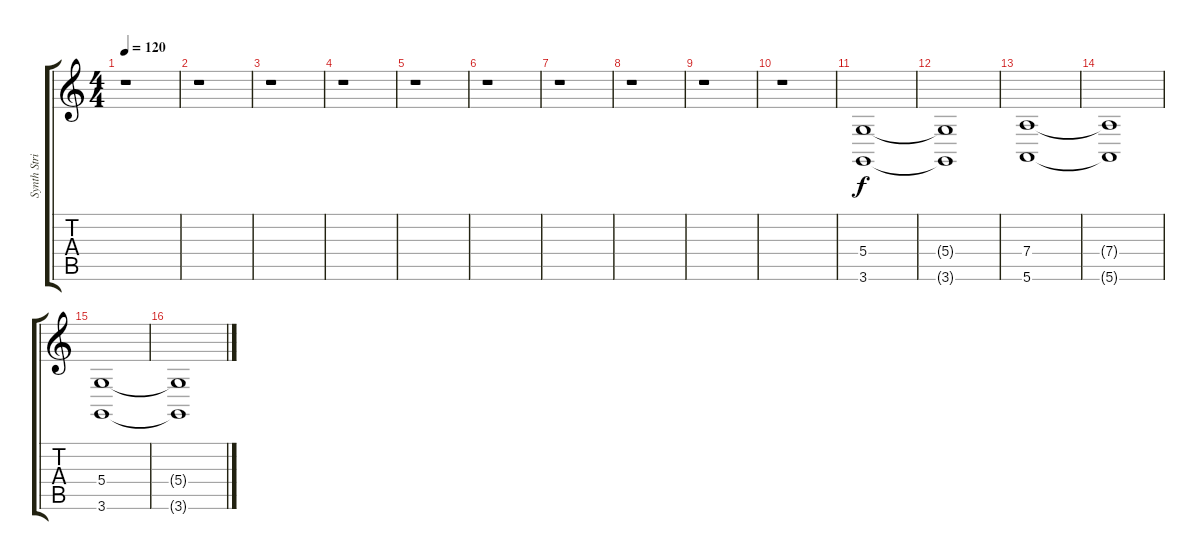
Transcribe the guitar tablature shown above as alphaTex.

\track ("Synth Strings" "Synth Stri") {instrument stringensemble1}
\staff {score tabs}
\tuning (E4 B3 G3 D3 A2 E2) {hide}
\ts (4 4)
\tempo 120
\clef g2
\ks c
r.1{dy f} |
r.1 |
r.1 |
r.1 |
r.1 |
r.1 |
r.1 |
r.1 |
r.1 |
r.1 |
(5.4 3.6).1 |
(5.4{t} 3.6{t}).1 |
(7.4 5.6).1 |
(7.4{t} 5.6{t}).1 |
(5.4 3.6).1 |
(5.4{t} 3.6{t}).1
